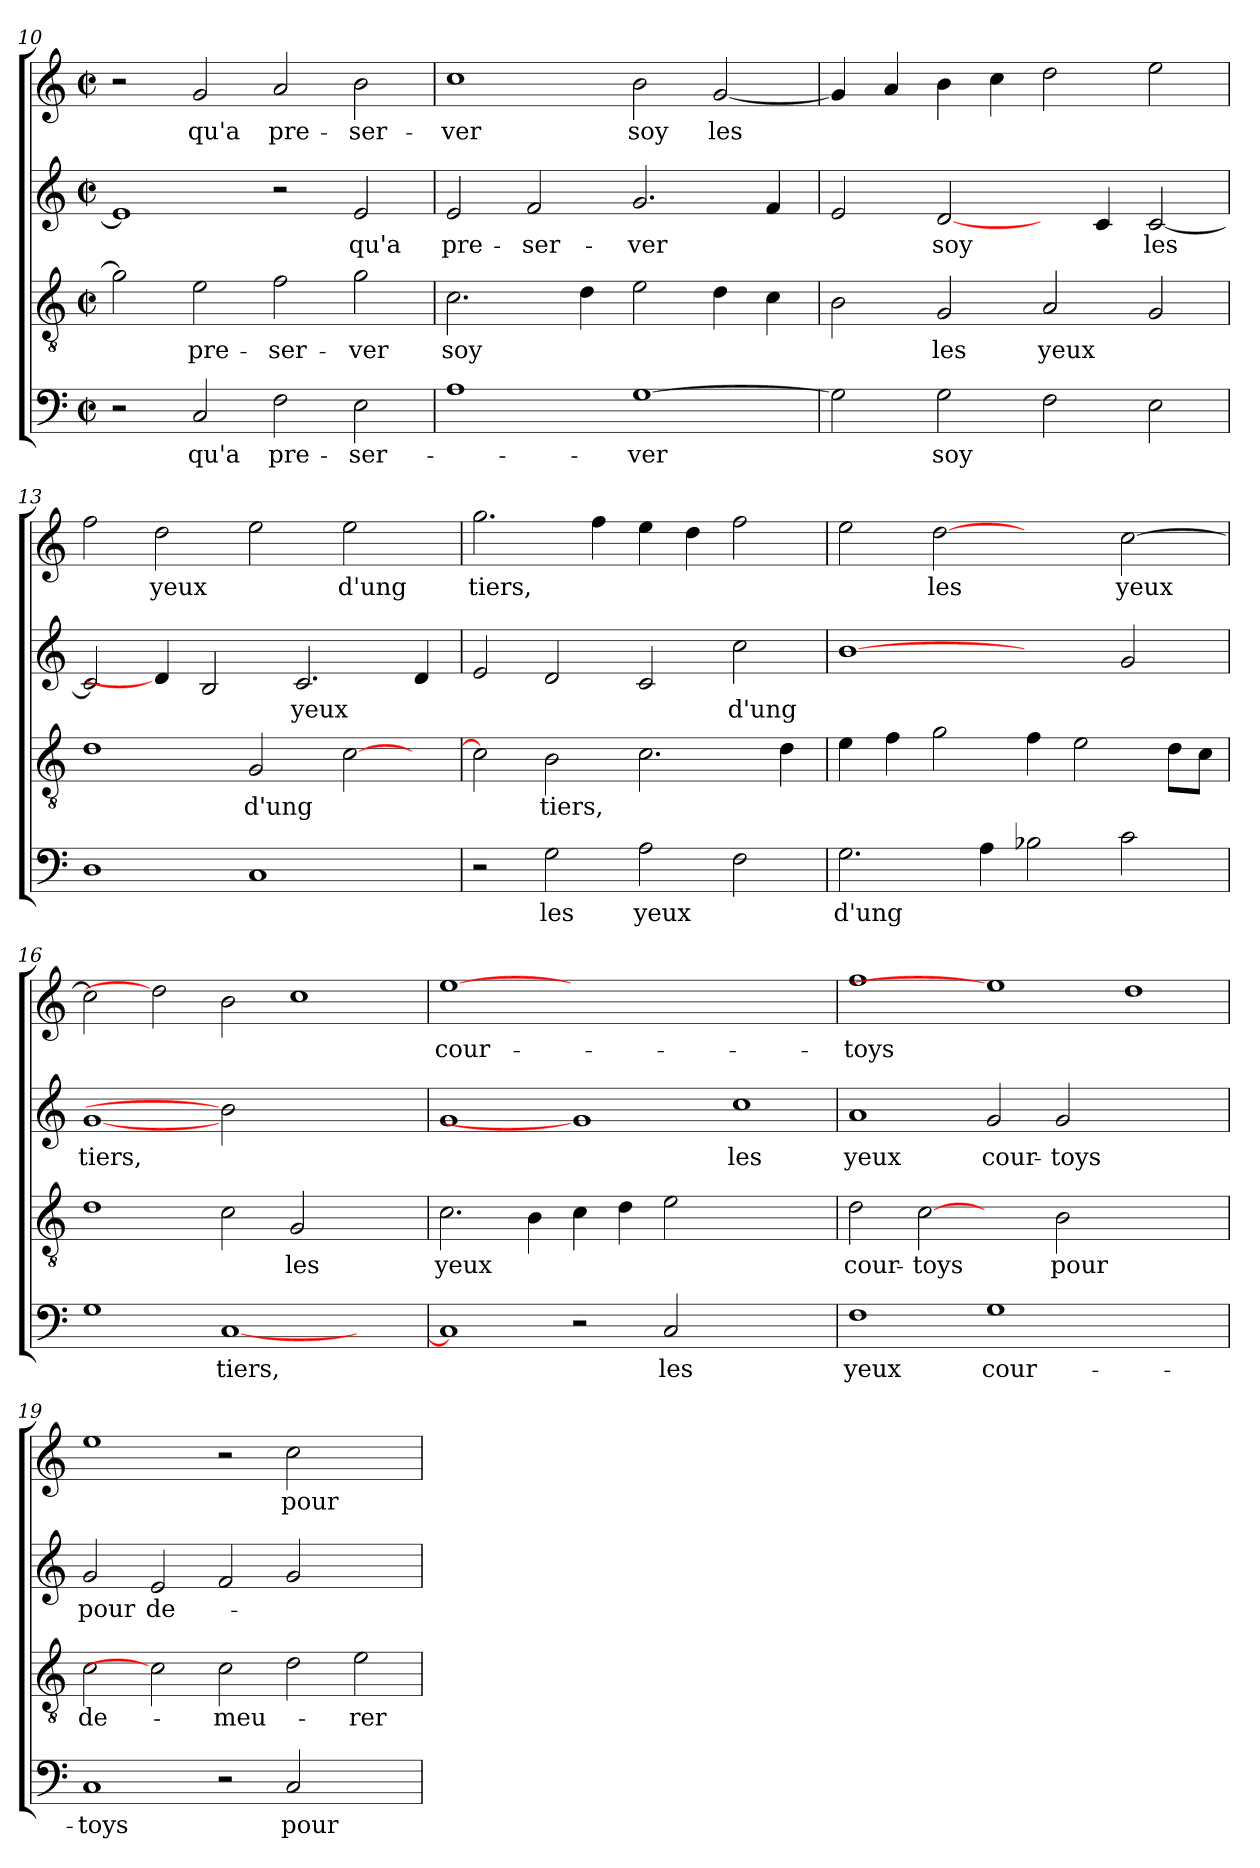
**kern	**text	**kern	**text	**kern	**text	**kern	**text
*part4	*part4	*part3	*part3	*part2	*part2	*part1	*part1
*staff4	*staff4	*staff3	*staff3	*staff2	*staff2	*staff1	*staff1
*clefF4	*	*clefGv2	*	*clefG2	*	*clefG2	*
*k[]	*	*k[]	*	*k[]	*	*k[]	*
*C:	*	*C:	*	*C:	*	*C:	*
*M2/2	*	*M2/2	*	*M2/2	*	*M2/2	*
*met(c|)	*	*met(c|)	*	*met(c|)	*	*met(c|)	*
=10	=10	=10	=10	=10	=10	=10	=10
2r	.	2g\]	.	1e]	.	2r	.
!	!LO:LY:b	!	!LO:LY:b	!	!	!	!LO:LY:b
2C/	qu'a	2e\	pre-	.	.	2g/	qu'a
!	!LO:LY:b	!	!LO:LY:b	!	!	!	!LO:LY:b
2F\	pre-	2f\	-ser-	2r	.	2a/	pre-
!	!LO:LY:b	!	!LO:LY:b	!	!LO:LY:b	!	!LO:LY:b
2E\	-ser-	2g\	-ver	2e/	qu'a	2b\	-ser-
=11	=11	=11	=11	=11	=11	=11	=11
!	!	!	!LO:LY:b	!	!LO:LY:b	!	!LO:LY:b
1A	.	2.c\	soy	2e/	pre-	1cc	-ver
!	!	!	!	!	!LO:LY:b	!	!
.	.	.	.	2f/	-ser-	.	.
.	.	4d\	.	.	.	.	.
!	!LO:LY:b	!	!	!	!LO:LY:b	!	!LO:LY:b
[1G	-ver	2e\	.	2.g/	-ver	2b\	soy
!	!	!	!	!	!	!	!LO:LY:b
.	.	4d\	.	.	.	[2g/	les
.	.	4c\	.	4f/	.	.	.
=12	=12	=12	=12	=12	=12	=12	=12
2G\]	.	2B\	.	2e/	.	4g/]	.
.	.	.	.	.	.	4a/	.
!	!LO:LY:b	!	!LO:LY:b	!	!LO:LY:b	!	!
2G\	soy	2G/	les	[2d/	soy	4b\	.
.	.	.	.	.	.	4cc\	.
!	!	!	!LO:LY:b	!	!	!	!
2F\	.	2A/	yeux	4ryy	.	2dd\	.
.	.	.	.	4c/	.	.	.
!	!	!	!	!	!LO:LY:b	!	!
2E\	.	2G/	.	[2c/	les	2ee\	.
!!LO:LB:g=z
=13	=13	=13	=13	=13	=13	=13	=13
1D	.	1d	.	2c/]	.	2ff\	.
!	!	!	!	!	!	!	!LO:LY:b
.	.	.	.	4d/]	.	2dd\	yeux
.	.	.	.	2B/	.	.	.
!	!	!	!LO:LY:b	!	!	!	!
1C	.	2G/	d'ung	.	.	2ee\	.
!	!	!	!	!	!LO:LY:b	!	!
.	.	.	.	2.c/	yeux	.	.
!	!	!	!	!	!	!	!LO:LY:b
.	.	[2c\	.	.	.	2ee\	d'ung
4ryy	.	4ryy	.	4d/	.	4ryy	.
=14	=14	=14	=14	=14	=14	=14	=14
!	!	!	!	!	!	!	!LO:LY:b
2r	.	2c\]	.	2e/	.	2.gg\	tiers,
!	!LO:LY:b	!	!LO:LY:b	!	!	!	!
2G\	les	2B\	tiers,	2d/	.	.	.
.	.	.	.	.	.	4ff\	.
!	!LO:LY:b	!	!	!	!	!	!
2A\	yeux	2.c\	.	2c/	.	4ee\	.
.	.	.	.	.	.	4dd\	.
!	!	!	!	!	!LO:LY:b	!	!
2F\	.	.	.	2cc\	d'ung	2ff\	.
.	.	4d\	.	.	.	.	.
=15	=15	=15	=15	=15	=15	=15	=15
!	!LO:LY:b	!	!	!	!	!	!
2.G\	d'ung	4e\	.	[1b	.	2ee\	.
.	.	4f\	.	.	.	.	.
!	!	!	!	!	!	!	!LO:LY:b
.	.	2g\	.	.	.	[2dd	les
4A\	.	.	.	.	.	.	.
2B-X\	.	4f\	.	2ryy	.	2ryy	.
.	.	2e\	.	.	.	.	.
!	!	!	!	!	!	!	!LO:LY:b
2c\	.	.	.	2g/	.	[2cc\	yeux
.	.	8d\L	.	.	.	.	.
.	.	8c\J	.	.	.	.	.
=16	=16	=16	=16	=16	=16	=16	=16
!	!	!	!	!	!LO:LY:b	!	!
1G	.	1d	.	[1g	tiers,	2cc\]	.
.	.	.	.	.	.	2dd]	.
!	!LO:LY:b	!	!	!	!	!	!
[1C	tiers,	2c\	.	2b]	.	2b\	.
!	!	!	!LO:LY:b	!	!	!	!
.	.	2G/	les	1ryy	.	1cc	.
2ryy	.	2ryy	.	.	.	.	.
!!LO:PB:g=z
=17	=17	=17	=17	=17	=17	=17	=17
!	!	!	!LO:LY:b	!	!	!	!LO:LY:b
1C]	.	2.c\	yeux	1g	.	[1ee	cour-
.	.	4B\	.	.	.	.	.
2r	.	4c\	.	1g]	.	0ryy	.
.	.	4d\	.	.	.	.	.
!	!LO:LY:b	!	!	!	!	!	!
2C/	les	2e\	.	.	.	.	.
!	!	!	!	!	!LO:LY:b	!	!
1ryy	.	1ryy	.	1cc	les	.	.
=18	=18	=18	=18	=18	=18	=18	=18
!	!LO:LY:b	!	!LO:LY:b	!	!LO:LY:b	!	!LO:LY:b
1F	yeux	2d\	cour-	1a	yeux	1ff	-toys
!	!	!	!LO:LY:b	!	!	!	!
.	.	[2c	-toys	.	.	.	.
!	!LO:LY:b	!	!	!	!LO:LY:b	!	!
1G	cour-	2ryy	.	2g/	cour-	1ee]	.
!	!	!	!LO:LY:b	!	!LO:LY:b	!	!
.	.	2B\	pour	2g/	-toys	.	.
1ryy	.	1ryy	.	1ryy	.	1dd	.
=19	=19	=19	=19	=19	=19	=19	=19
!	!LO:LY:b	!	!LO:LY:b	!	!LO:LY:b	!	!
1C	-toys	2c\	de-	2g/	pour	1ee	.
!	!	!	!	!	!LO:LY:b	!	!
.	.	2c]	.	2e/	de-	.	.
!	!	!	!LO:LY:b	!	!	!	!
2r	.	2c\	-meu-	2f/	.	2r	.
!	!LO:LY:b	!	!	!	!	!	!LO:LY:b
2C/	pour	2d\	.	2g/	.	2cc\	pour
!	!	!	!LO:LY:b	!	!	!	!
2ryy	.	2e\	-rer	2ryy	.	2ryy	.
=	=	=	=	=	=	=	=
*-	*-	*-	*-	*-	*-	*-	*-
